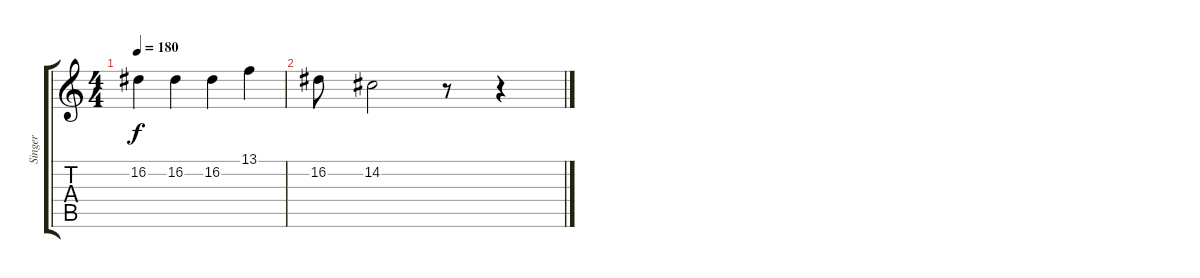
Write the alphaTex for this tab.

\track ("Singer" "Singer") {instrument acousticgrandpiano}
\staff {score tabs}
\tuning (E4 B3 G3 D3 A2 E2) {hide}
\ts (4 4)
\tempo 180
\clef g2
\ks c
16.2.4{dy f} 16.2.4 16.2.4 13.1.4 |
16.2.8 14.2.2 r.8 r.4
